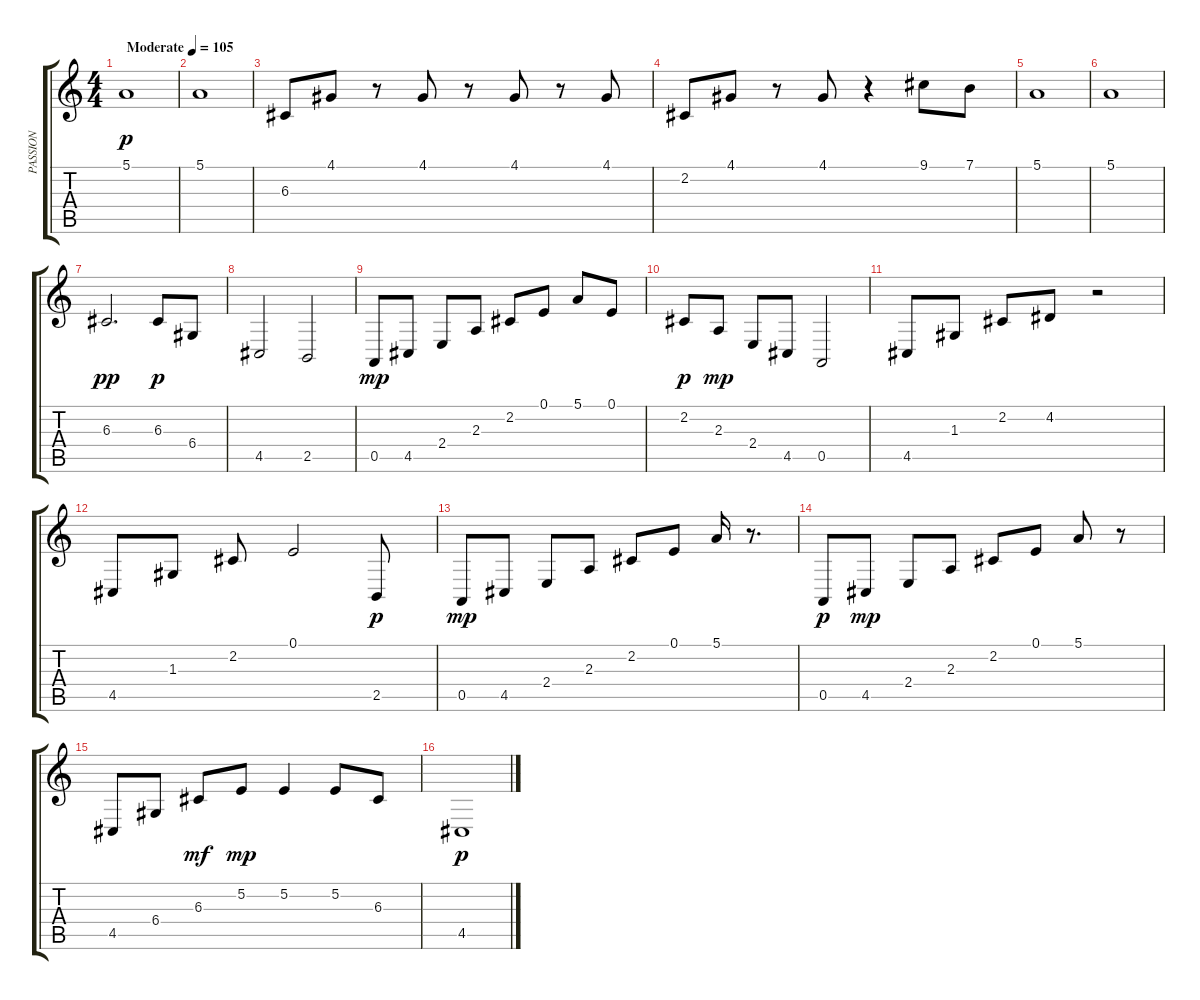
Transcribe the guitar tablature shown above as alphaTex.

\track ("PASSION" "PASSION") {instrument acousticgrandpiano}
\staff {score tabs}
\tuning (E4 B3 G3 D3 A2 E2) {hide}
\ts (4 4)
\tempo (105 "Moderate")
\clef g2
\ks c
5.1.1{dy p instrument acousticgrandpiano} |
5.1.1 |
6.3.8 4.1.8 r.8 4.1.8 r.8 4.1.8 r.8 4.1.8 |
2.2.8 4.1.8 r.8 4.1.8 r.4 9.1.8 7.1.8 |
5.1.1 |
5.1.1 |
6.3.2{d dy pp} 6.3.8{dy p} 6.4.8 |
4.5.2 2.5.2 |
0.5.8{dy mp} 4.5.8 2.4.8 2.3.8 2.2.8 0.1.8 5.1.8 0.1.8 |
2.2.8{dy p} 2.3.8{dy mp} 2.4.8 4.5.8 0.5.2 |
4.5.8 1.3.8 2.2.8 4.2.8 r.2 |
4.5.8 1.3.8 2.2.8 0.1.2 2.5.8{dy p} |
0.5.8{dy mp} 4.5.8 2.4.8 2.3.8 2.2.8 0.1.8 5.1.16 r.8{d} |
0.5.8{dy p} 4.5.8{dy mp} 2.4.8 2.3.8 2.2.8 0.1.8 5.1.8 r.8 |
4.5.8 6.4.8 6.3.8{dy mf} 5.2.8{dy mp} 5.2.4 5.2.8 6.3.8 |
4.5.1{dy p}
